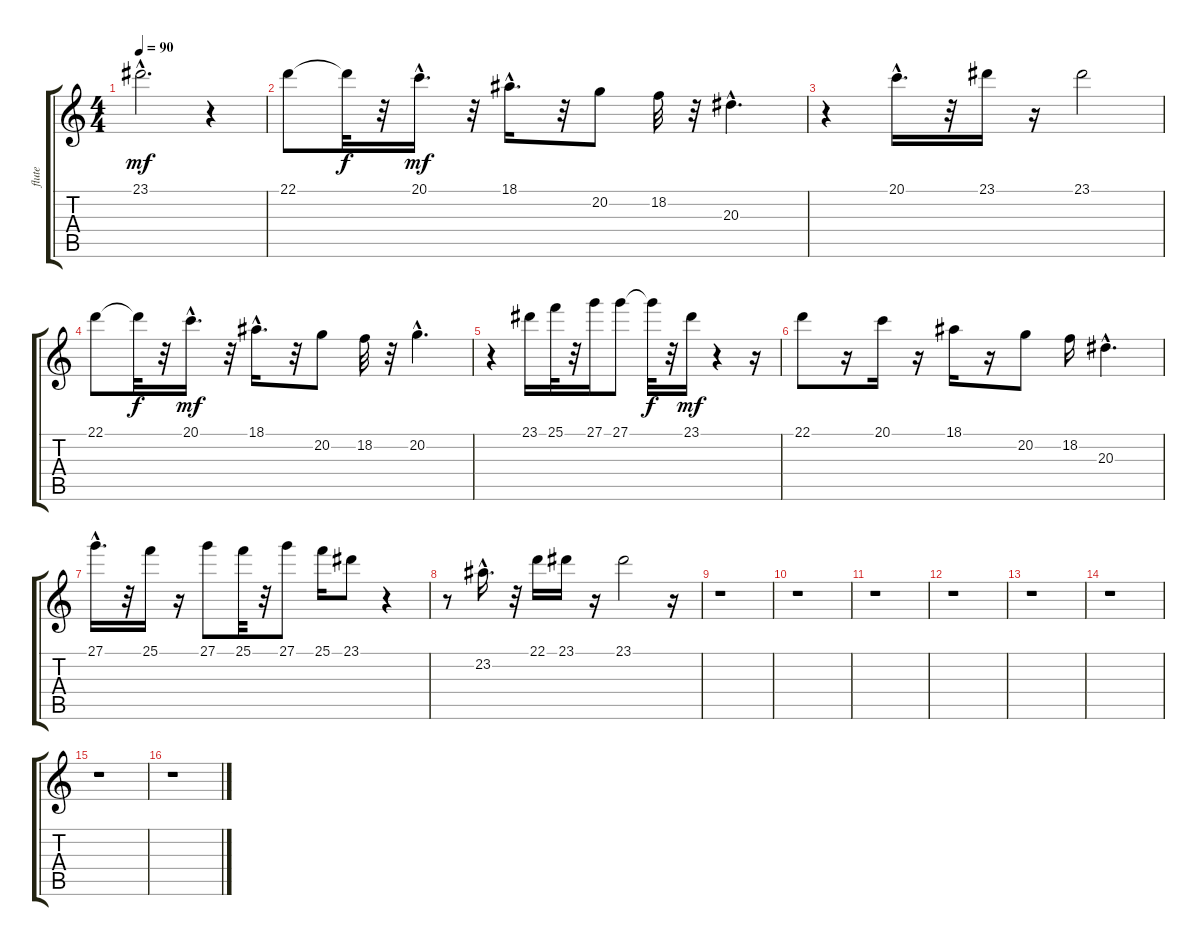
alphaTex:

\track ("flute" "flute") {instrument flute}
\staff {score tabs}
\tuning (E4 B3 G3 D3 A2 E2) {hide}
\ts (4 4)
\tempo 90
\clef g2
\ks c
23.1{hac}.2{d dy mf} r.4 |
22.1.8 22.1{t}.32{dy f} r.32 20.1{hac}.16{d dy mf} r.32 18.1{hac}.16{d} r.32 20.2.8 18.2.32 r.32 20.3{hac}.4{d} |
r.4 20.1{hac}.16{d} r.32 23.1.16 r.16 23.1.2 |
22.1.8 22.1{t}.32{dy f} r.32 20.1{hac}.16{d dy mf} r.32 18.1{hac}.16{d} r.32 20.2.8 18.2.32 r.32 20.2{hac}.4{d} |
r.4 23.1.16 25.1.32 r.32 27.1.16 27.1.8 27.1{t}.32{dy f} r.32 23.1.16{dy mf} r.4 r.16 |
22.1.8 r.16 20.1.16 r.16 18.1.16 r.16 20.2.8 18.2.16 20.3{hac}.4{d} |
27.1{hac}.16{d} r.32 25.1.16 r.16 27.1.8 25.1.32 r.32 27.1.8 25.1.16 23.1.8 r.4 |
r.8 23.2{hac}.16{d} r.32 22.1.16 23.1.16 r.16 23.1.2 r.16 |
r.1 |
r.1 |
r.1 |
r.1 |
r.1 |
r.1 |
r.1 |
r.1
